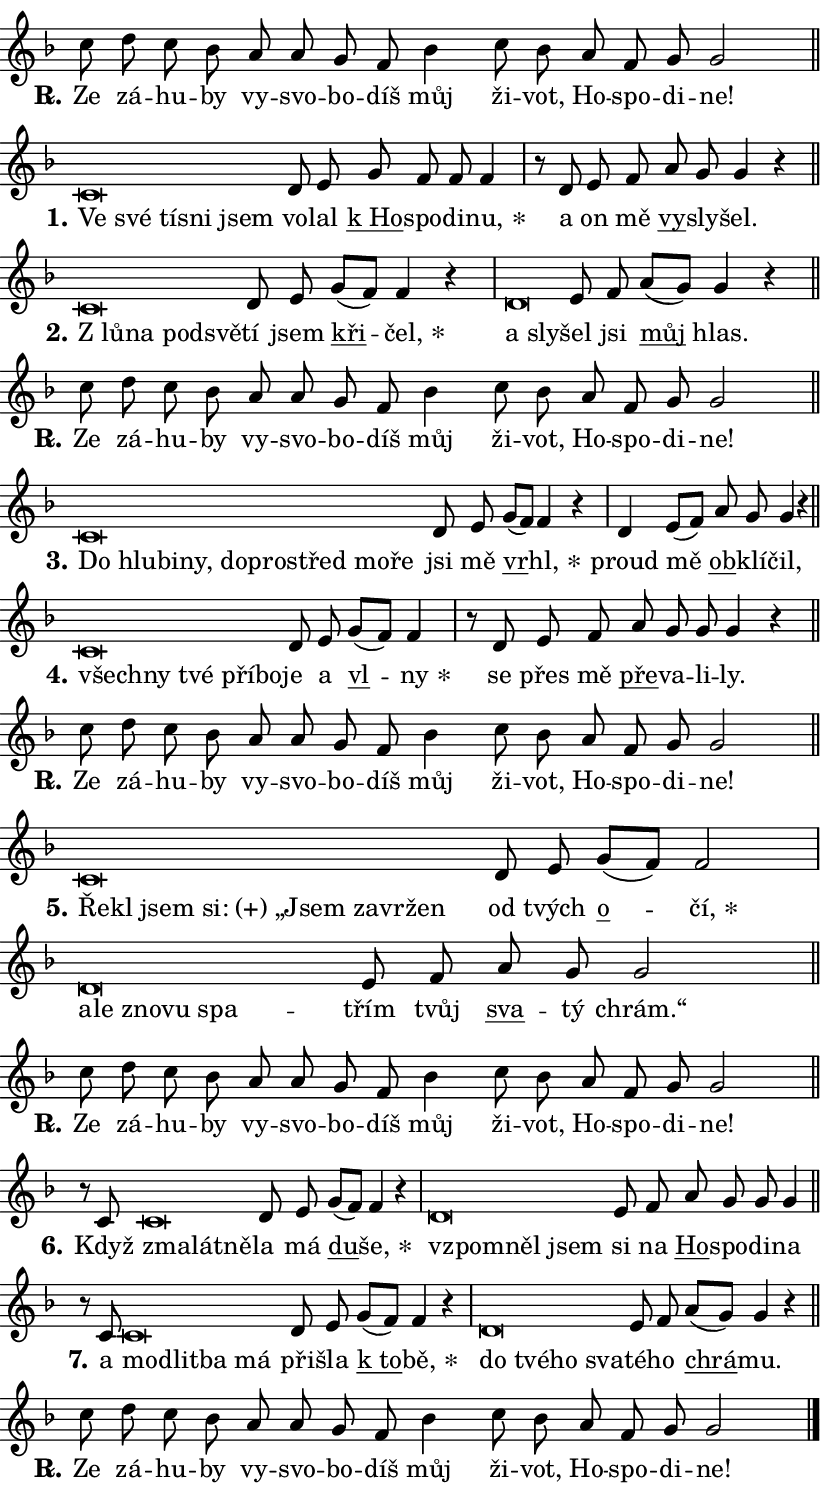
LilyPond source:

\version "2.24.0"
\header { tagline = "" }
\paper {
  indent = 0\cm
  top-margin = 0\cm
  right-margin = 0.13\cm % to fit lyric hyphens
  bottom-margin = 0\cm
  left-margin = 0\cm
  paper-width = 14\cm
  page-breaking = #ly:one-page-breaking
  system-system-spacing.basic-distance = #11
  score-system-spacing.basic-distance = #11
  ragged-last = ##f
}


%% Author: Thomas Morley
%% https://lists.gnu.org/archive/html/lilypond-user/2020-05/msg00002.html
#(define (line-position grob)
"Returns position of @var[grob} in current system:
   @code{'start}, if at first time-step
   @code{'end}, if at last time-step
   @code{'middle} otherwise
"
  (let* ((col (ly:item-get-column grob))
         (ln (ly:grob-object col 'left-neighbor))
         (rn (ly:grob-object col 'right-neighbor))
         (col-to-check-left (if (ly:grob? ln) ln col))
         (col-to-check-right (if (ly:grob? rn) rn col))
         (break-dir-left
           (and
             (ly:grob-property col-to-check-left 'non-musical #f)
             (ly:item-break-dir col-to-check-left)))
         (break-dir-right
           (and
             (ly:grob-property col-to-check-right 'non-musical #f)
             (ly:item-break-dir col-to-check-right))))
        (cond ((eqv? 1 break-dir-left) 'start)
              ((eqv? -1 break-dir-right) 'end)
              (else 'middle))))

#(define (tranparent-at-line-position vctor)
  (lambda (grob)
  "Relying on @code{line-position} select the relevant enry from @var{vctor}.
Used to determine transparency,"
    (case (line-position grob)
      ((end) (not (vector-ref vctor 0)))
      ((middle) (not (vector-ref vctor 1)))
      ((start) (not (vector-ref vctor 2))))))

noteHeadBreakVisibility =
#(define-music-function (break-visibility)(vector?)
"Makes @code{NoteHead}s transparent relying on @var{break-visibility}"
#{
  \override NoteHead.transparent =
    #(tranparent-at-line-position break-visibility)
#})

#(define delete-ledgers-for-transparent-note-heads
  (lambda (grob)
    "Reads whether a @code{NoteHead} is transparent.
If so this @code{NoteHead} is removed from @code{'note-heads} from
@var{grob}, which is supposed to be @code{LedgerLineSpanner}.
As a result ledgers are not printed for this @code{NoteHead}"
    (let* ((nhds-array (ly:grob-object grob 'note-heads))
           (nhds-list
             (if (ly:grob-array? nhds-array)
                 (ly:grob-array->list nhds-array)
                 '()))
           ;; Relies on the transparent-property being done before
           ;; Staff.LedgerLineSpanner.after-line-breaking is executed.
           ;; This is fragile ...
           (to-keep
             (remove
               (lambda (nhd)
                 (ly:grob-property nhd 'transparent #f))
               nhds-list)))
      ;; TODO find a better method to iterate over grob-arrays, similiar
      ;; to filter/remove etc for lists
      ;; For now rebuilt from scratch
      (set! (ly:grob-object grob 'note-heads)  '())
      (for-each
        (lambda (nhd)
          (ly:pointer-group-interface::add-grob grob 'note-heads nhd))
        to-keep))))

squashNotes = {
  \override NoteHead.X-extent = #'(-0.2 . 0.2)
  \override NoteHead.Y-extent = #'(-0.75 . 0)
  \override NoteHead.stencil =
    #(lambda (grob)
       (let ((pos (ly:grob-property grob 'staff-position)))
         (begin
           (if (< pos -7) (display "ERROR: Lower brevis then expected\n") (display ""))
           (if (<= pos -6) ly:text-interface::print ly:note-head::print))))
}
unSquashNotes = {
  \revert NoteHead.X-extent
  \revert NoteHead.Y-extent
  \revert NoteHead.stencil
}

hideNotes = \noteHeadBreakVisibility #begin-of-line-visible
unHideNotes = \noteHeadBreakVisibility #all-visible

% work-around for resetting accidentals
% https://lilypond.org/doc/v2.23/Documentation/notation/displaying-rhythms#unmetered-music
cadenzaMeasure = {
  \cadenzaOff
  \partial 1024 s1024
  \cadenzaOn
}

#(define-markup-command (accent layout props text) (markup?)
  "Underline accented syllable"
  (interpret-markup layout props
    #{\markup \override #'(offset . 4.3) \underline { #text }#}))

responsum = \markup \concat {
  "R" \hspace #-1.05 \path #0.1 #'((moveto 0 0.07) (lineto 0.9 0.8)) \hspace #0.05 "."
}

spaceSize = #0.6828661417322834 % exact space size for TeX Gyre Schola

\layout {
  \context {
    \Staff
    \remove "Time_signature_engraver"
    \override LedgerLineSpanner.after-line-breaking = #delete-ledgers-for-transparent-note-heads
  }
  \context {
    \Lyrics {
      \override LyricSpace.minimum-distance = \spaceSize
      \override LyricText.font-name = #"TeX Gyre Schola"
      \override LyricText.font-size = 1
      \override StanzaNumber.font-name = #"TeX Gyre Schola Bold"
      \override StanzaNumber.font-size = 1
    }
  }
  \context {
    \Score 
    \override NoteHead.text =
      #(lambda (grob) 
        (let ((pos (ly:grob-property grob 'staff-position)))
          #{\markup {
            \combine
              \halign #-0.55 \raise #(if (= pos -6) 0 0.5) \override #'(thickness . 2) \draw-line #'(3.2 . 0)
              \musicglyph "noteheads.sM1"
          }#}))
  }
}

% magnetic-lyrics.ily
%
%   written by
%     Jean Abou Samra <jean@abou-samra.fr>
%     Werner Lemberg <wl@gnu.org>
%
%   adapted by
%     Jiri Hon <jiri.hon@gmail.com>
%
% Version 2022-Apr-15

% https://www.mail-archive.com/lilypond-user@gnu.org/msg149350.html

#(define (Left_hyphen_pointer_engraver context)
   "Collect syllable-hyphen-syllable occurrences in lyrics and store
them in properties.  This engraver only looks to the left.  For
example, if the lyrics input is @code{foo -- bar}, it does the
following.

@itemize @bullet
@item
Set the @code{text} property of the @code{LyricHyphen} grob between
@q{foo} and @q{bar} to @code{foo}.

@item
Set the @code{left-hyphen} property of the @code{LyricText} grob with
text @q{foo} to the @code{LyricHyphen} grob between @q{foo} and
@q{bar}.
@end itemize

Use this auxiliary engraver in combination with the
@code{lyric-@/text::@/apply-@/magnetic-@/offset!} hook."
   (let ((hyphen #f)
         (text #f))
     (make-engraver
      (acknowledgers
       ((lyric-syllable-interface engraver grob source-engraver)
        (set! text grob)))
      (end-acknowledgers
       ((lyric-hyphen-interface engraver grob source-engraver)
        ;(when (not (grob::has-interface grob 'lyric-space-interface))
          (set! hyphen grob)));)
      ((stop-translation-timestep engraver)
       (when (and text hyphen)
         (ly:grob-set-object! text 'left-hyphen hyphen))
       (set! text #f)
       (set! hyphen #f)))))

#(define (lyric-text::apply-magnetic-offset! grob)
   "If the space between two syllables is less than the value in
property @code{LyricText@/.details@/.squash-threshold}, move the right
syllable to the left so that it gets concatenated with the left
syllable.

Use this function as a hook for
@code{LyricText@/.after-@/line-@/breaking} if the
@code{Left_@/hyphen_@/pointer_@/engraver} is active."
   (let ((hyphen (ly:grob-object grob 'left-hyphen #f)))
     (when hyphen
       (let ((left-text (ly:spanner-bound hyphen LEFT)))
         (when (grob::has-interface left-text 'lyric-syllable-interface)
           (let* ((common (ly:grob-common-refpoint grob left-text X))
                  (this-x-ext (ly:grob-extent grob common X))
                  (left-x-ext
                   (begin
                     ;; Trigger magnetism for left-text.
                     (ly:grob-property left-text 'after-line-breaking)
                     (ly:grob-extent left-text common X)))
                  ;; `delta` is the gap width between two syllables.
                  (delta (- (interval-start this-x-ext)
                            (interval-end left-x-ext)))
                  (details (ly:grob-property grob 'details))
                  (threshold (assoc-get 'squash-threshold details 0.2)))
             (when (< delta threshold)
               (let* (;; We have to manipulate the input text so that
                      ;; ligatures crossing syllable boundaries are not
                      ;; disabled.  For languages based on the Latin
                      ;; script this is essentially a beautification.
                      ;; However, for non-Western scripts it can be a
                      ;; necessity.
                      (lt (ly:grob-property left-text 'text))
                      (rt (ly:grob-property grob 'text))
                      (is-space (grob::has-interface hyphen 'lyric-space-interface))
                      (space (if is-space " " ""))
                      (extra-delta (if is-space spaceSize 0))
                      ;; Append new syllable.
                      (ltrt-space (if (and (string? lt) (string? rt))
                                (string-append lt space rt)
                                (make-concat-markup (list lt space rt))))
                      ;; Right-align `ltrt` to the right side.
                      (ltrt-space-markup (grob-interpret-markup
                               grob
                               (make-translate-markup
                                (cons (interval-length this-x-ext) 0)
                                (make-right-align-markup ltrt-space)))))
                 (begin
                   ;; Don't print `left-text`.
                   (ly:grob-set-property! left-text 'stencil #f)
                   ;; Set text and stencil (which holds all collected
                   ;; syllables so far) and shift it to the left.
                   (ly:grob-set-property! grob 'text ltrt-space)
                   (ly:grob-set-property! grob 'stencil ltrt-space-markup)
                   (ly:grob-translate-axis! grob (- (- delta extra-delta)) X))))))))))


#(define (lyric-hyphen::displace-bounds-first grob)
   ;; Make very sure this callback isn't triggered too early.
   (let ((left (ly:spanner-bound grob LEFT))
         (right (ly:spanner-bound grob RIGHT)))
     (ly:grob-property left 'after-line-breaking)
     (ly:grob-property right 'after-line-breaking)
     (ly:lyric-hyphen::print grob)))

squashThreshold = #0.4

\layout {
  \context {
    \Lyrics
    \consists #Left_hyphen_pointer_engraver
    \override LyricText.after-line-breaking =
      #lyric-text::apply-magnetic-offset!
    \override LyricHyphen.stencil = #lyric-hyphen::displace-bounds-first
    \override LyricText.details.squash-threshold = \squashThreshold
    \override LyricHyphen.minimum-distance = 0
    \override LyricHyphen.minimum-length = \squashThreshold
  }
}

squashText = \override LyricText.details.squash-threshold = 9999
unSquashText = \override LyricText.details.squash-threshold = \squashThreshold

leftText = \override LyricText.self-alignment-X = #LEFT
unLeftText = \revert LyricText.self-alignment-X

starOffset = #(lambda (grob) 
                (let ((x_offset (ly:self-alignment-interface::aligned-on-x-parent grob)))
                  (if (= x_offset 0) 0 (+ x_offset 1.2))))

star = #(define-music-function (syllable)(string?)
"Append star separator at the end of a syllable"
#{
  \once \override LyricText.X-offset = #starOffset
  \lyricmode { \markup {
    #syllable
    \override #'((font-name . "TeX Gyre Schola Bold")) \hspace #0.2 \lower #0.65 \larger "*"
  } }
#})

starAccent = #(define-music-function (syllable)(string?)
"Append star separator at the end of a syllable and make accent"
#{
  \once \override LyricText.X-offset = #starOffset
  \lyricmode { \markup {
    \accent #syllable
    \override #'((font-name . "TeX Gyre Schola Bold")) \hspace #0.2 \lower #0.65 \larger "*"
  } }
#})

breath = #(define-music-function (syllable)(string?)
"Append breathing indicator at the end of a syllable"
#{
  \lyricmode { \markup { #syllable "+" } }
#})

optionalBreath = #(define-music-function (syllable)(string?)
"Append optional breathing indicator at the end of a syllable"
#{
  \lyricmode { \markup { #syllable "(+)" } }
#})


\score {
    <<
        \new Voice = "melody" { \cadenzaOn \key f \major \relative { c''8 d c bes \bar "" a a \bar "" g f \bar "" bes4 \bar "" c8 bes \bar "" a f g g2 \cadenzaMeasure \bar "||" \break } }
        \new Lyrics \lyricsto "melody" { \lyricmode { \set stanza = \responsum
Ze zá -- hu -- by vy -- svo -- bo -- díš můj ži -- vot, Ho -- spo -- di -- ne! } }
    >>
    \layout {}
}

\score {
    <<
        \new Voice = "melody" { \cadenzaOn \key f \major \relative { \squashNotes c'\breve*1/16 \hideNotes \breve*1/16 \bar "" \breve*1/16 \bar "" \breve*1/16 \breve*1/16 \bar "" \unHideNotes \unSquashNotes d8 e \bar "" g f f f4 \cadenzaMeasure \bar "|" r8 d8 e8 f \bar "" a g g4 r \cadenzaMeasure \bar "||" \break } }
        \new Lyrics \lyricsto "melody" { \lyricmode { \set stanza = "1."
\leftText Ve \squashText své tí -- sni jsem \unLeftText \unSquashText vo -- lal \markup \accent "k Ho" -- spo -- di -- \star nu, a on mě \markup \accent vy -- sly -- šel. } }
    >>
    \layout {}
}

\score {
    <<
        \new Voice = "melody" { \cadenzaOn \key f \major \relative { \squashNotes c'\breve*1/16 \hideNotes \breve*1/16 \bar "" \breve*1/16 \breve*1/16 \bar "" \unHideNotes \unSquashNotes d8 e \bar "" g[( f)] f4 r \cadenzaMeasure \bar "|" \squashNotes d\breve*1/16 \hideNotes \breve*1/16 \bar "" \unHideNotes \unSquashNotes e8 f \bar "" a[( g)] g4 r \cadenzaMeasure \bar "||" \break } }
        \new Lyrics \lyricsto "melody" { \lyricmode { \set stanza = "2."
\leftText "Z lů" -- \squashText na pod -- svě -- \unLeftText \unSquashText tí jsem \markup \accent kři -- \star čel, \leftText a \squashText sly -- \unLeftText \unSquashText šel jsi \markup \accent můj hlas. } }
    >>
    \layout {}
}

\score {
    <<
        \new Voice = "melody" { \cadenzaOn \key f \major \relative { c''8 d c bes \bar "" a a \bar "" g f \bar "" bes4 \bar "" c8 bes \bar "" a f g g2 \cadenzaMeasure \bar "||" \break } }
        \new Lyrics \lyricsto "melody" { \lyricmode { \set stanza = \responsum
Ze zá -- hu -- by vy -- svo -- bo -- díš můj ži -- vot, Ho -- spo -- di -- ne! } }
    >>
    \layout {}
}

\score {
    <<
        \new Voice = "melody" { \cadenzaOn \key f \major \relative { \squashNotes c'\breve*1/16 \hideNotes \breve*1/16 \bar "" \breve*1/16 \bar "" \breve*1/16 \bar "" \breve*1/16 \bar "" \breve*1/16 \bar "" \breve*1/16 \bar "" \breve*1/16 \breve*1/16 \bar "" \unHideNotes \unSquashNotes d8 e \bar "" g[( f)] f4 r \cadenzaMeasure \bar "|" d4 e8[( f)] \bar "" a g g4 r \cadenzaMeasure \bar "||" \break } }
        \new Lyrics \lyricsto "melody" { \lyricmode { \set stanza = "3."
\leftText Do \squashText hlu -- bi -- ny, do -- pro -- střed mo -- ře \unLeftText \unSquashText jsi mě \markup \accent vr -- \star hl, proud mě \markup \accent ob -- klí -- čil, } }
    >>
    \layout {}
}

\score {
    <<
        \new Voice = "melody" { \cadenzaOn \key f \major \relative { \squashNotes c'\breve*1/16 \hideNotes \breve*1/16 \bar "" \breve*1/16 \bar "" \breve*1/16 \breve*1/16 \bar "" \unHideNotes \unSquashNotes d8 e \bar "" g[( f)] f4 \cadenzaMeasure \bar "|" r8 d8 e8 f \bar "" a g g g4 r \cadenzaMeasure \bar "||" \break } }
        \new Lyrics \lyricsto "melody" { \lyricmode { \set stanza = "4."
\leftText všech -- \squashText ny tvé pří -- bo -- \unLeftText \unSquashText je a \markup \accent vl -- \star ny se přes mě \markup \accent pře -- va -- li -- ly. } }
    >>
    \layout {}
}

\score {
    <<
        \new Voice = "melody" { \cadenzaOn \key f \major \relative { c''8 d c bes \bar "" a a \bar "" g f \bar "" bes4 \bar "" c8 bes \bar "" a f g g2 \cadenzaMeasure \bar "||" \break } }
        \new Lyrics \lyricsto "melody" { \lyricmode { \set stanza = \responsum
Ze zá -- hu -- by vy -- svo -- bo -- díš můj ži -- vot, Ho -- spo -- di -- ne! } }
    >>
    \layout {}
}

\score {
    <<
        \new Voice = "melody" { \cadenzaOn \key f \major \relative { \squashNotes c'\breve*1/16 \hideNotes \breve*1/16 \bar "" \breve*1/16 \bar "" \breve*1/16 \bar "" \breve*1/16 \bar "" \breve*1/16 \bar "" \breve*1/16 \breve*1/16 \bar "" \unHideNotes \unSquashNotes d8 e \bar "" g[( f)] f2 \cadenzaMeasure \bar "|" \squashNotes d\breve*1/16 \hideNotes \breve*1/16 \bar "" \breve*1/16 \bar "" \breve*1/16 \breve*1/16 \bar "" \unHideNotes \unSquashNotes e8 f \bar "" a g g2 \cadenzaMeasure \bar "||" \break } }
        \new Lyrics \lyricsto "melody" { \lyricmode { \set stanza = "5."
\leftText Ře -- \squashText kl jsem \optionalBreath si: „Jsem za -- vr -- žen \unLeftText \unSquashText od tvých \markup \accent o -- \star čí, \leftText a -- \squashText le zno -- vu spa -- \unLeftText \unSquashText třím tvůj \markup \accent sva -- tý chrám.“ } }
    >>
    \layout {}
}

\score {
    <<
        \new Voice = "melody" { \cadenzaOn \key f \major \relative { c''8 d c bes \bar "" a a \bar "" g f \bar "" bes4 \bar "" c8 bes \bar "" a f g g2 \cadenzaMeasure \bar "||" \break } }
        \new Lyrics \lyricsto "melody" { \lyricmode { \set stanza = \responsum
Ze zá -- hu -- by vy -- svo -- bo -- díš můj ži -- vot, Ho -- spo -- di -- ne! } }
    >>
    \layout {}
}

\score {
    <<
        \new Voice = "melody" { \cadenzaOn \key f \major \relative { r8 c'8 \squashNotes c\breve*1/16 \hideNotes \breve*1/16 \breve*1/16 \bar "" \unHideNotes \unSquashNotes d8 e \bar "" g[( f)] f4 r \cadenzaMeasure \bar "|" \squashNotes d\breve*1/16 \hideNotes \breve*1/16 \breve*1/16 \bar "" \unHideNotes \unSquashNotes e8 f \bar "" a g g g4 \cadenzaMeasure \bar "||" \break } }
        \new Lyrics \lyricsto "melody" { \lyricmode { \set stanza = "6."
Když \leftText zma -- \squashText lát -- ně -- \unLeftText \unSquashText la má \markup \accent du -- \star še, \leftText vzpo -- \squashText mněl jsem \unLeftText \unSquashText si na \markup \accent Ho -- spo -- di -- na } }
    >>
    \layout {}
}

\score {
    <<
        \new Voice = "melody" { \cadenzaOn \key f \major \relative { r8 c'8 \squashNotes c\breve*1/16 \hideNotes \breve*1/16 \bar "" \breve*1/16 \breve*1/16 \bar "" \unHideNotes \unSquashNotes d8 e \bar "" g[( f)] f4 r \cadenzaMeasure \bar "|" \squashNotes d\breve*1/16 \hideNotes \breve*1/16 \bar "" \breve*1/16 \breve*1/16 \bar "" \unHideNotes \unSquashNotes e8 f \bar "" a[( g)] g4 r \cadenzaMeasure \bar "||" \break } }
        \new Lyrics \lyricsto "melody" { \lyricmode { \set stanza = "7."
a \leftText mo -- \squashText dlit -- ba má \unLeftText \unSquashText při -- šla \markup \accent "k to" -- \star bě, \leftText do \squashText tvé -- ho sva -- \unLeftText \unSquashText té -- ho \markup \accent chrá -- mu. } }
    >>
    \layout {}
}

\score {
    <<
        \new Voice = "melody" { \cadenzaOn \key f \major \relative { c''8 d c bes \bar "" a a \bar "" g f \bar "" bes4 \bar "" c8 bes \bar "" a f g g2 \cadenzaMeasure \bar "||" \break } \bar "|." }
        \new Lyrics \lyricsto "melody" { \lyricmode { \set stanza = \responsum
Ze zá -- hu -- by vy -- svo -- bo -- díš můj ži -- vot, Ho -- spo -- di -- ne! } }
    >>
    \layout {}
}
